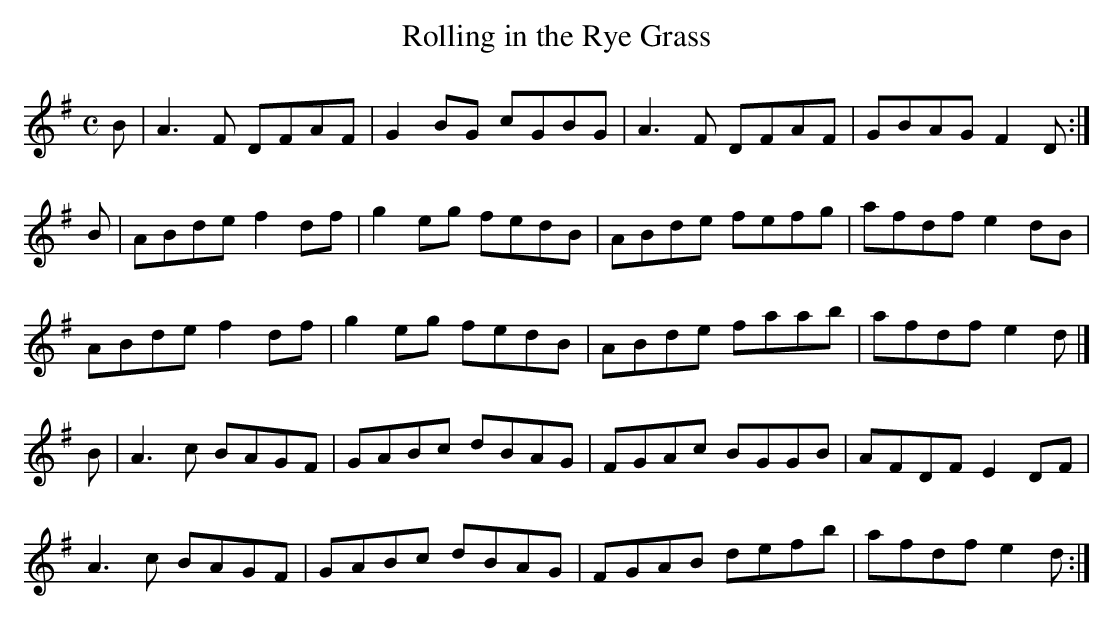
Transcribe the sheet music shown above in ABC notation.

X:1
T:Rolling in the Rye Grass
M:C
L:1/8
K:D Mixolydian
B|A3F DFAF|G2BG cGBG|A3F DFAF|GBAG F2D:|!
B|ABde f2df|g2eg fedB|ABde fefg|afdf e2dB|!
ABde f2df|g2eg fedB|ABde faab|afdf e2d|]!
B|A3c BAGF|GABc dBAG|FGAc BGGB|AFDF E2DF|!
A3c BAGF|GABc dBAG|FGAB defb|afdf e2d:|!
